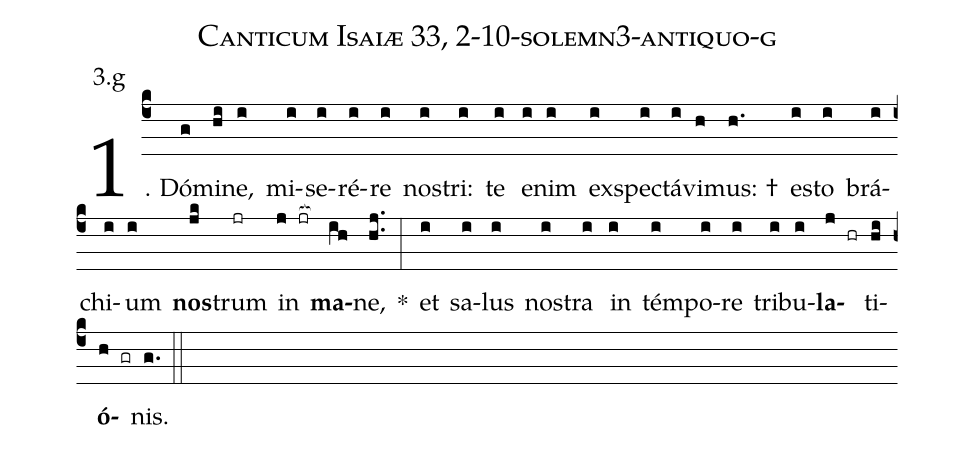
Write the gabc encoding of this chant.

name: Canticum Isaiæ 33, 2-10-solemn3-antiquo-g;
annotation: 3.g;
%%
(c4)1. Dó(g)mi(hi)ne,(i) mi(i)se(i)ré(i)re(i) nos(i)tri:(i) te(i) e(i)nim(i) ex(i)spec(i)tá(i)vi(h)mus: †(h.) es(i)to(i) brá(i)chi(i)um(i) <b>nos</b>(jk)trum(jr) in(j jr[ocb:1{]) <b>ma</b>(ih[ocb:0}])ne,(hj..) *(:) et(i) sa(i)lus(i) nos(i)tra(i) in(i) tém(i)po(i)re(i) tri(i)bu(i)<b>la</b>(j hr)ti(hi)<b>ó</b>(h gr)nis.(g.) (::)
